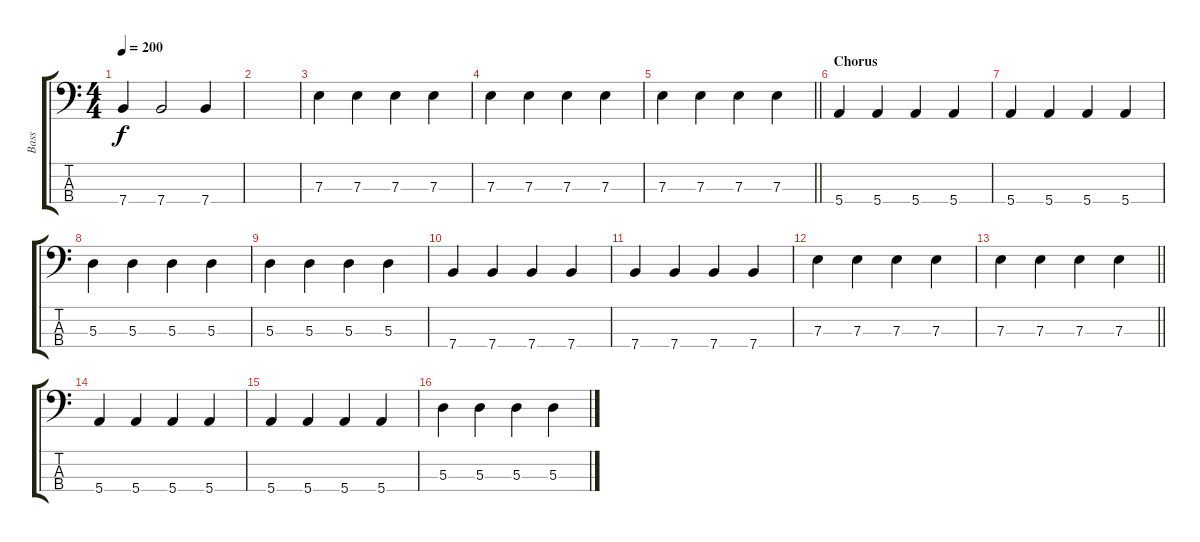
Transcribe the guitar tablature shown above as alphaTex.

\track ("Bass" "Bass") {instrument electricbassfinger}
\staff {score tabs}
\tuning (G2 D2 A1 E1) {hide}
\ts (4 4)
\tempo 200
\clef f4
\ks c
7.4.4{dy f} 7.4.2 7.4.4 |
|
7.3.4 7.3.4 7.3.4 7.3.4 |
7.3.4 7.3.4 7.3.4 7.3.4 |
\barLineRight lightlight
7.3.4 7.3.4 7.3.4 7.3.4 |
\section ("" "Chorus")
5.4.4 5.4.4 5.4.4 5.4.4 |
5.4.4 5.4.4 5.4.4 5.4.4 |
5.3.4 5.3.4 5.3.4 5.3.4 |
5.3.4 5.3.4 5.3.4 5.3.4 |
7.4.4 7.4.4 7.4.4 7.4.4 |
7.4.4 7.4.4 7.4.4 7.4.4 |
7.3.4 7.3.4 7.3.4 7.3.4 |
\barLineRight lightlight
7.3.4 7.3.4 7.3.4 7.3.4 |
5.4.4 5.4.4 5.4.4 5.4.4 |
5.4.4 5.4.4 5.4.4 5.4.4 |
5.3.4 5.3.4 5.3.4 5.3.4
